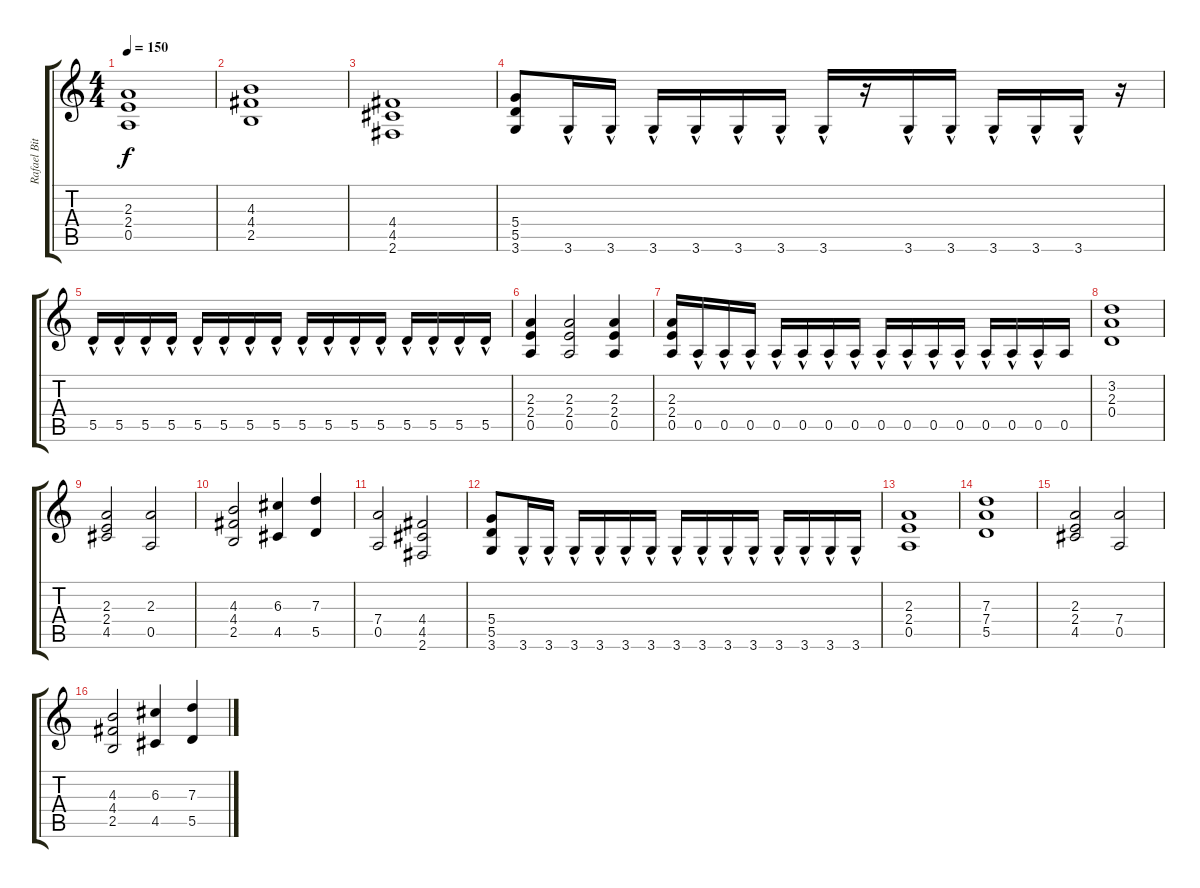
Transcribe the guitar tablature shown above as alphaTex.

\track ("Rafael Bittencourt" "Rafael Bit") {instrument distortionguitar}
\staff {score tabs}
\tuning (E4 B3 G3 D3 A2 E2) {hide}
\ts (4 4)
\tempo 150
\clef g2
\ks c
(2.3 2.4 0.5).1{dy f} |
(4.3 4.4 2.5).1 |
(4.4 4.5 2.6).1 |
(5.4 5.5 3.6).8 3.6{hac}.16 3.6{hac}.16 3.6{hac}.16 3.6{hac}.16 3.6{hac}.16 3.6{hac}.16 3.6{hac}.16 r.16 3.6{hac}.16 3.6{hac}.16 3.6{hac}.16 3.6{hac}.16 3.6{hac}.16 r.16 |
5.5{hac}.16 5.5{hac}.16 5.5{hac}.16 5.5{hac}.16 5.5{hac}.16 5.5{hac}.16 5.5{hac}.16 5.5{hac}.16 5.5{hac}.16 5.5{hac}.16 5.5{hac}.16 5.5{hac}.16 5.5{hac}.16 5.5{hac}.16 5.5{hac}.16 5.5{hac}.16 |
(2.3 2.4 0.5).4 (2.3 2.4 0.5).2 (2.3 2.4 0.5).4 |
(2.3 2.4 0.5).16 0.5{hac}.16 0.5{hac}.16 0.5{hac}.16 0.5{hac}.16 0.5{hac}.16 0.5{hac}.16 0.5{hac}.16 0.5{hac}.16 0.5{hac}.16 0.5{hac}.16 0.5{hac}.16 0.5{hac}.16 0.5{hac}.16 0.5{hac}.16 0.5.16 |
(3.2 2.3 0.4).1 |
(2.3 2.4 4.5).2 (2.3 0.5).2 |
(4.3 4.4 2.5).2 (6.3 4.5).4 (7.3 5.5).4 |
(7.4 0.5).2 (4.4 4.5 2.6).2 |
(5.4 5.5 3.6).8 3.6{hac}.16 3.6{hac}.16 3.6{hac}.16 3.6{hac}.16 3.6{hac}.16 3.6{hac}.16 3.6{hac}.16 3.6{hac}.16 3.6{hac}.16 3.6{hac}.16 3.6{hac}.16 3.6{hac}.16 3.6{hac}.16 3.6{hac}.16 |
(2.3 2.4 0.5).1 |
(7.3 7.4 5.5).1 |
(2.3 2.4 4.5).2 (7.4 0.5).2 |
(4.3 4.4 2.5).2 (6.3 4.5).4 (7.3 5.5).4
